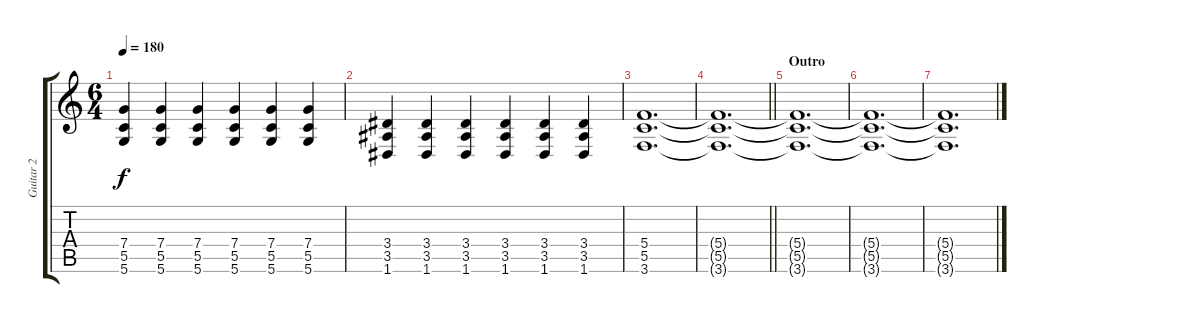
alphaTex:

\track ("Guitar 2" "Guitar 2") {instrument distortionguitar}
\staff {score tabs}
\tuning (D4 A3 F3 C3 G2 D2) {hide}
\ts (6 4)
\tempo 180
\clef g2
\ks c
(7.4 5.5 5.6).4{dy f} (7.4 5.5 5.6).4 (7.4 5.5 5.6).4 (7.4 5.5 5.6).4 (7.4 5.5 5.6).4 (7.4 5.5 5.6).4 |
(3.4 3.5 1.6).4 (3.4 3.5 1.6).4 (3.4 3.5 1.6).4 (3.4 3.5 1.6).4 (3.4 3.5 1.6).4 (3.4 3.5 1.6).4 |
(5.4 5.5 3.6).1{d} |
\barLineRight lightlight
(5.4{t} 5.5{t} 3.6{t}).1{d} |
\section ("" "Outro")
(5.4{t} 5.5{t} 3.6{t}).1{d} |
(5.4{t} 5.5{t} 3.6{t}).1{d volume 0} |
(5.4{t} 5.5{t} 3.6{t}).1{d}
